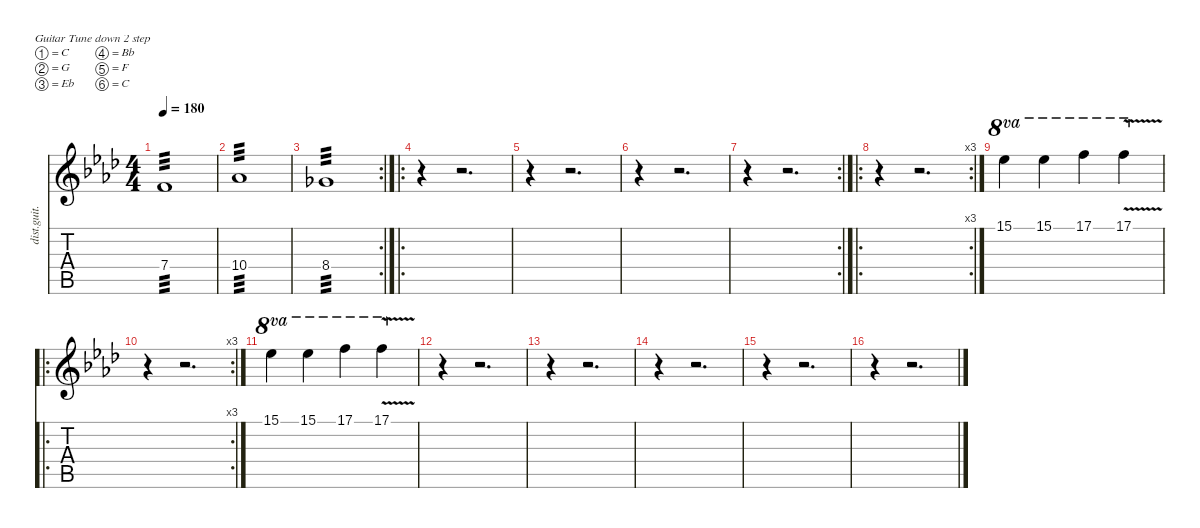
\defaultSystemsLayout 4
\hideDynamics
\bracketExtendMode nobrackets
\otherSystemsTrackNameOrientation horizontal
\track ("Gtr.4" "dist.guit.") {instrument distortionguitar}
\staff {score tabs}
\tuning (C4 G3 Eb3 Bb2 F2 C2)
\ts (4 4)
\tempo 180
\clef g2
\ks fminor
7.4{acc forcenatural}.1{tp 3 dy f} |
10.4{acc b}.1{tp 3} |
\rc 2
8.4{acc b}.1{tp 3} |
\ro
r.4 r.2{d} |
r.4 r.2{d} |
r.4 r.2{d} |
\rc 2
r.4 r.2{d} |
\ro
\rc 3
r.4 r.2{d} |
15.1{acc b}.4{ot 8va} 15.1{acc b}.4{ot 8va} 17.1{acc forcenatural}.4{ot 8va} 17.1{v acc forcenatural}.4{ot 8va} |
\ro
\rc 3
r.4 r.2{d} |
15.1{acc b}.4{ot 8va} 15.1{acc b}.4{ot 8va} 17.1{acc forcenatural}.4{ot 8va} 17.1{v acc forcenatural}.4{ot 8va} |
r.4 r.2{d} |
r.4 r.2{d} |
r.4 r.2{d} |
r.4 r.2{d} |
r.4 r.2{d}
